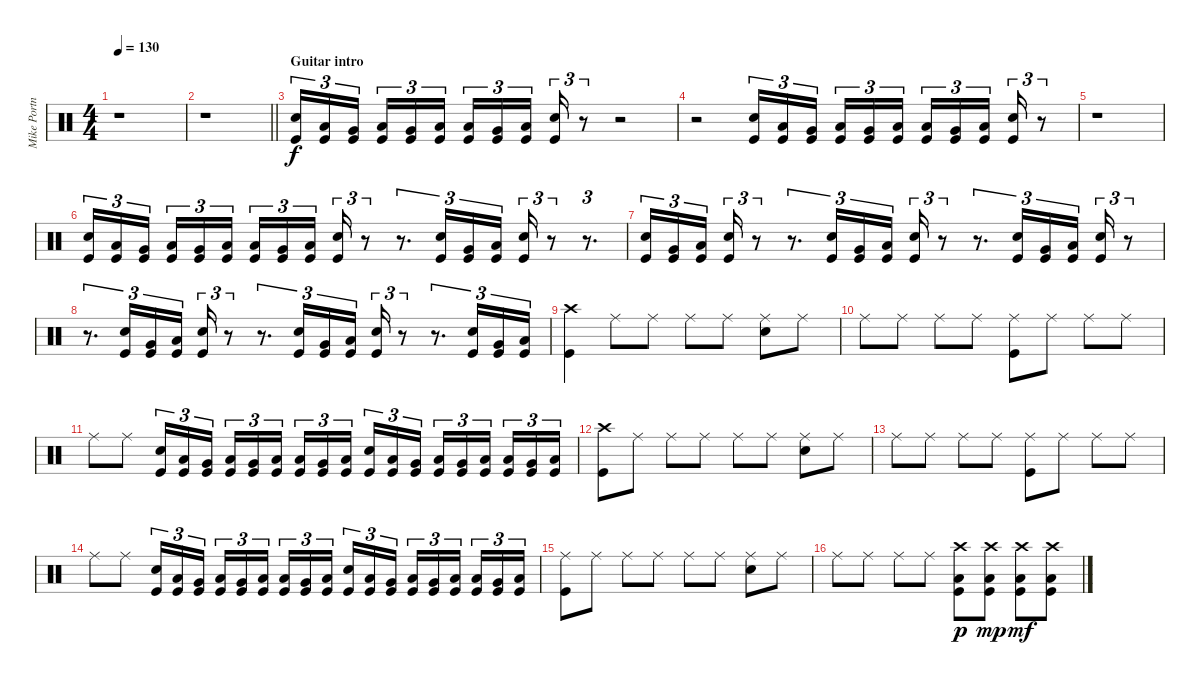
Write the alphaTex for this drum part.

\track ("Mike Portnoy" "Mike Portn") {instrument percussion}
\staff {score}
\articulation defaults
\ts (4 4)
\tempo 130
\clef neutral
\ks c
r.1{dy f} |
\barLineRight lightlight
r.1 |
\section ("" "Guitar intro")
("Snare (hit) 2" "Kick (hit)").16{tu (3 2)} ("Low Tom (hit)" "Kick (hit)").16{tu (3 2)} ("Very Low Tom (hit)" "Kick (hit)").16{tu (3 2) beam splitsecondary} ("Low Tom (hit)" "Kick (hit)").16{tu (3 2)} ("Very Low Tom (hit)" "Kick (hit)").16{tu (3 2)} ("Low Floor Tom (hit)" "Kick (hit)").16{tu (3 2)} ("Low Tom (hit)" "Kick (hit)").16{tu (3 2)} ("Very Low Tom (hit)" "Kick (hit)").16{tu (3 2)} ("Low Floor Tom (hit)" "Kick (hit)").16{tu (3 2) beam splitsecondary} ("Snare (hit) 2" "Kick (hit)").16{tu (3 2)} r.8{tu (3 2)} r.2 |
r.2 ("Snare (hit) 2" "Kick (hit)").16{tu (3 2)} ("Low Tom (hit)" "Kick (hit)").16{tu (3 2)} ("Very Low Tom (hit)" "Kick (hit)").16{tu (3 2) beam splitsecondary} ("Low Tom (hit)" "Kick (hit)").16{tu (3 2)} ("Very Low Tom (hit)" "Kick (hit)").16{tu (3 2)} ("Low Floor Tom (hit)" "Kick (hit)").16{tu (3 2)} ("Low Tom (hit)" "Kick (hit)").16{tu (3 2)} ("Very Low Tom (hit)" "Kick (hit)").16{tu (3 2)} ("Low Floor Tom (hit)" "Kick (hit)").16{tu (3 2) beam splitsecondary} ("Snare (hit) 2" "Kick (hit)").16{tu (3 2)} r.8{tu (3 2)} |
r.1 |
("Snare (hit) 2" "Kick (hit)").16{tu (3 2)} ("Low Tom (hit)" "Kick (hit)").16{tu (3 2)} ("Very Low Tom (hit)" "Kick (hit)").16{tu (3 2) beam splitsecondary} ("Low Tom (hit)" "Kick (hit)").16{tu (3 2)} ("Very Low Tom (hit)" "Kick (hit)").16{tu (3 2)} ("Low Floor Tom (hit)" "Kick (hit)").16{tu (3 2)} ("Low Tom (hit)" "Kick (hit)").16{tu (3 2)} ("Very Low Tom (hit)" "Kick (hit)").16{tu (3 2)} ("Low Floor Tom (hit)" "Kick (hit)").16{tu (3 2) beam splitsecondary} ("Kick (hit)" "Snare (hit) 2").16{tu (3 2)} r.8{tu (3 2)} r.8{d tu (3 2)} ("Snare (hit) 2" "Kick (hit)").16{tu (3 2)} ("Very Low Tom (hit)" "Kick (hit)").16{tu (3 2)} ("Low Floor Tom (hit)" "Kick (hit)").16{tu (3 2)} ("Snare (hit) 2" "Kick (hit)").16{tu (3 2)} r.8{tu (3 2)} r.8{d tu (3 2)} |
("Snare (hit) 2" "Kick (hit)").16{tu (3 2)} ("Very Low Tom (hit)" "Kick (hit)").16{tu (3 2)} ("Low Floor Tom (hit)" "Kick (hit)").16{tu (3 2) beam splitsecondary} ("Snare (hit) 2" "Kick (hit)").16{tu (3 2)} r.8{tu (3 2)} r.8{d tu (3 2)} ("Snare (hit) 2" "Kick (hit)").16{tu (3 2)} ("Very Low Tom (hit)" "Kick (hit)").16{tu (3 2)} ("Low Floor Tom (hit)" "Kick (hit)").16{tu (3 2)} ("Snare (hit) 2" "Kick (hit)").16{tu (3 2)} r.8{tu (3 2)} r.8{d tu (3 2)} ("Snare (hit) 2" "Kick (hit)").16{tu (3 2)} ("Very Low Tom (hit)" "Kick (hit)").16{tu (3 2)} ("Low Floor Tom (hit)" "Kick (hit)").16{tu (3 2) beam splitsecondary} ("Snare (hit) 2" "Kick (hit)").16{tu (3 2)} r.8{tu (3 2)} |
r.8{d tu (3 2)} ("Snare (hit) 2" "Kick (hit)").16{tu (3 2)} ("Very Low Tom (hit)" "Kick (hit)").16{tu (3 2)} ("Low Floor Tom (hit)" "Kick (hit)").16{tu (3 2)} ("Snare (hit) 2" "Kick (hit)").16{tu (3 2)} r.8{tu (3 2)} r.8{d tu (3 2)} ("Snare (hit) 2" "Kick (hit)").16{tu (3 2)} ("Very Low Tom (hit)" "Kick (hit)").16{tu (3 2)} ("Low Floor Tom (hit)" "Kick (hit)").16{tu (3 2) beam splitsecondary} ("Snare (hit) 2" "Kick (hit)").16{tu (3 2)} r.8{tu (3 2)} r.8{d tu (3 2)} ("Snare (hit) 2" "Kick (hit)").16{tu (3 2)} ("Very Low Tom (hit)" "Kick (hit)").16{tu (3 2)} ("Low Floor Tom (hit)" "Kick (hit)").16{tu (3 2)} |
("Crash high (hit)" "Kick (hit)").4 "Ride (middle)".8 "Ride (middle)".8 "Ride (middle)".8 "Ride (middle)".8 ("Ride (middle)" "Snare (hit) 2").8 "Ride (middle)".8 |
"Ride (middle)".8 "Ride (middle)".8 "Ride (middle)".8 "Ride (middle)".8 ("Ride (middle)" "Kick (hit)").8 "Ride (middle)".8 "Ride (middle)".8 "Ride (middle)".8 |
"Ride (middle)".8 "Ride (middle)".8 ("Snare (hit) 2" "Kick (hit)").16{tu (3 2)} ("Low Tom (hit)" "Kick (hit)").16{tu (3 2)} ("Very Low Tom (hit)" "Kick (hit)").16{tu (3 2) beam splitsecondary} ("Low Tom (hit)" "Kick (hit)").16{tu (3 2)} ("Very Low Tom (hit)" "Kick (hit)").16{tu (3 2)} ("Low Floor Tom (hit)" "Kick (hit)").16{tu (3 2)} ("Low Tom (hit)" "Kick (hit)").16{tu (3 2)} ("Very Low Tom (hit)" "Kick (hit)").16{tu (3 2)} ("Low Floor Tom (hit)" "Kick (hit)").16{tu (3 2) beam splitsecondary} ("Snare (hit) 2" "Kick (hit)").16{tu (3 2)} ("Low Tom (hit)" "Kick (hit)").16{tu (3 2)} ("Very Low Tom (hit)" "Kick (hit)").16{tu (3 2)} ("Low Tom (hit)" "Kick (hit)").16{tu (3 2)} ("Very Low Tom (hit)" "Kick (hit)").16{tu (3 2)} ("Low Floor Tom (hit)" "Kick (hit)").16{tu (3 2) beam splitsecondary} ("Low Tom (hit)" "Kick (hit)").16{tu (3 2)} ("Very Low Tom (hit)" "Kick (hit)").16{tu (3 2)} ("Low Floor Tom (hit)" "Kick (hit)").16{tu (3 2)} |
("Crash high (hit)" "Kick (hit)").8 "Ride (middle)".8 "Ride (middle)".8 "Ride (middle)".8 "Ride (middle)".8 "Ride (middle)".8 ("Snare (hit) 2" "Ride (middle)").8 "Ride (middle)".8 |
"Ride (middle)".8 "Ride (middle)".8 "Ride (middle)".8 "Ride (middle)".8 ("Ride (middle)" "Kick (hit)").8 "Ride (middle)".8 "Ride (middle)".8 "Ride (middle)".8 |
"Ride (middle)".8 "Ride (middle)".8 ("Snare (hit) 2" "Kick (hit)").16{tu (3 2)} ("Low Tom (hit)" "Kick (hit)").16{tu (3 2)} ("Very Low Tom (hit)" "Kick (hit)").16{tu (3 2) beam splitsecondary} ("Low Tom (hit)" "Kick (hit)").16{tu (3 2)} ("Very Low Tom (hit)" "Kick (hit)").16{tu (3 2)} ("Low Floor Tom (hit)" "Kick (hit)").16{tu (3 2)} ("Low Tom (hit)" "Kick (hit)").16{tu (3 2)} ("Very Low Tom (hit)" "Kick (hit)").16{tu (3 2)} ("Low Floor Tom (hit)" "Kick (hit)").16{tu (3 2) beam splitsecondary} ("Snare (hit) 2" "Kick (hit)").16{tu (3 2)} ("Low Tom (hit)" "Kick (hit)").16{tu (3 2)} ("Very Low Tom (hit)" "Kick (hit)").16{tu (3 2)} ("Low Tom (hit)" "Kick (hit)").16{tu (3 2)} ("Very Low Tom (hit)" "Kick (hit)").16{tu (3 2)} ("Low Floor Tom (hit)" "Kick (hit)").16{tu (3 2) beam splitsecondary} ("Low Tom (hit)" "Kick (hit)").16{tu (3 2)} ("Very Low Tom (hit)" "Kick (hit)").16{tu (3 2)} ("Low Floor Tom (hit)" "Kick (hit)").16{tu (3 2)} |
("Ride (middle)" "Kick (hit)").8 "Ride (middle)".8 "Ride (middle)".8 "Ride (middle)".8 "Ride (middle)".8 "Ride (middle)".8 ("Ride (middle)" "Snare (hit) 2").8 "Ride (middle)".8 |
"Ride (middle)".8 "Ride (middle)".8 "Ride (middle)".8 "Ride (middle)".8 ("Crash high (hit)" "Low Floor Tom (hit)" "Kick (hit)").8{dy p} ("Crash high (hit)" "Low Floor Tom (hit)" "Kick (hit)").8{dy mp} ("Crash high (hit)" "Low Floor Tom (hit)" "Kick (hit)").8{dy mf} ("Crash high (hit)" "Low Floor Tom (hit)" "Kick (hit)").8
